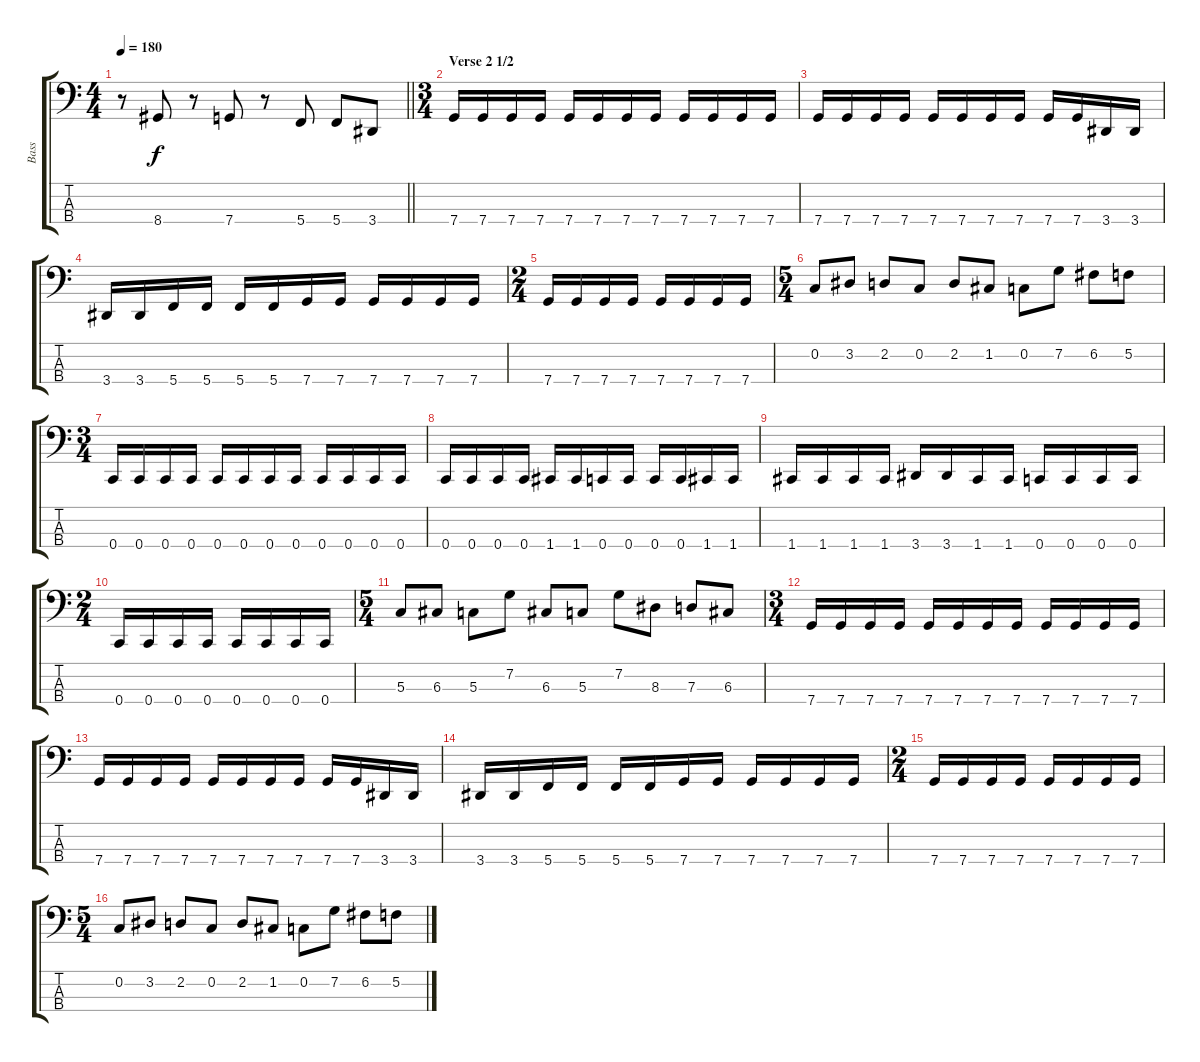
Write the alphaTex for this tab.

\track ("Bass" "Bass") {instrument electricbasspick}
\staff {score tabs}
\tuning (F2 C2 G1 C1) {hide}
\ts (4 4)
\tempo 180
\clef f4
\barLineRight lightlight
\ks c
r.8{dy f} 8.4.8 r.8 7.4.8 r.8 5.4.8 5.4.8 3.4.8 |
\ts (3 4)
\section ("" "Verse 2 1/2")
7.4.16 7.4.16 7.4.16 7.4.16 7.4.16 7.4.16 7.4.16 7.4.16 7.4.16 7.4.16 7.4.16 7.4.16 |
7.4.16 7.4.16 7.4.16 7.4.16 7.4.16 7.4.16 7.4.16 7.4.16 7.4.16 7.4.16 3.4.16 3.4.16 |
3.4.16 3.4.16 5.4.16 5.4.16 5.4.16 5.4.16 7.4.16 7.4.16 7.4.16 7.4.16 7.4.16 7.4.16 |
\ts (2 4)
7.4.16 7.4.16 7.4.16 7.4.16 7.4.16 7.4.16 7.4.16 7.4.16 |
\ts (5 4)
0.2.8 3.2.8 2.2.8 0.2.8 2.2.8 1.2.8 0.2.8 7.2.8 6.2.8 5.2.8 |
\ts (3 4)
0.4.16 0.4.16 0.4.16 0.4.16 0.4.16 0.4.16 0.4.16 0.4.16 0.4.16 0.4.16 0.4.16 0.4.16 |
0.4.16 0.4.16 0.4.16 0.4.16 1.4.16 1.4.16 0.4.16 0.4.16 0.4.16 0.4.16 1.4.16 1.4.16 |
1.4.16 1.4.16 1.4.16 1.4.16 3.4.16 3.4.16 1.4.16 1.4.16 0.4.16 0.4.16 0.4.16 0.4.16 |
\ts (2 4)
0.4.16 0.4.16 0.4.16 0.4.16 0.4.16 0.4.16 0.4.16 0.4.16 |
\ts (5 4)
5.3.8 6.3.8 5.3.8 7.2.8 6.3.8 5.3.8 7.2.8 8.3.8 7.3.8 6.3.8 |
\ts (3 4)
7.4.16 7.4.16 7.4.16 7.4.16 7.4.16 7.4.16 7.4.16 7.4.16 7.4.16 7.4.16 7.4.16 7.4.16 |
7.4.16 7.4.16 7.4.16 7.4.16 7.4.16 7.4.16 7.4.16 7.4.16 7.4.16 7.4.16 3.4.16 3.4.16 |
3.4.16 3.4.16 5.4.16 5.4.16 5.4.16 5.4.16 7.4.16 7.4.16 7.4.16 7.4.16 7.4.16 7.4.16 |
\ts (2 4)
7.4.16 7.4.16 7.4.16 7.4.16 7.4.16 7.4.16 7.4.16 7.4.16 |
\ts (5 4)
0.2.8 3.2.8 2.2.8 0.2.8 2.2.8 1.2.8 0.2.8 7.2.8 6.2.8 5.2.8
